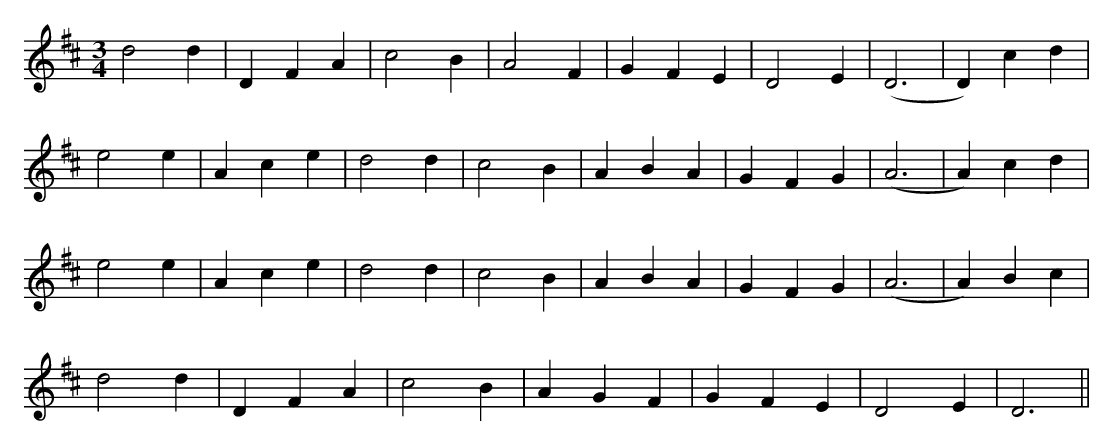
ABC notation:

X:1
M:3/4
K:D
d4 d2|D2 F2 A2|c4 B2|A4 F2|G2 F2 E2|D4 E2|(D6|D2) c2 d2|
e4 e2|A2 c2 e2|d4 d2|c4 B2|A2 B2 A2|G2 F2 G2|(A6|A2) c2 d2|
e4 e2|A2 c2 e2|d4 d2|c4 B2|A2 B2 A2|G2 F2 G2|(A6|A2) B2 c2|
d4 d2|D2 F2 A2|c4 B2|A2 G2 F2|G2 F2 E2|D4 E2|D6||
